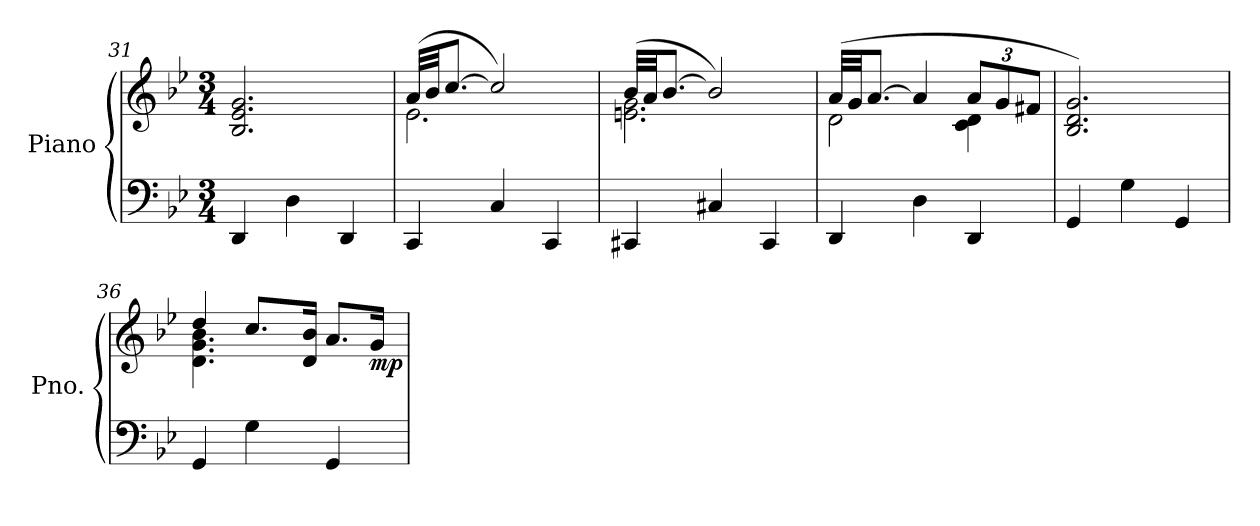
**kern	**kern	**dynam
*part1	*part1	*part1
*staff2	*staff1	*staff1/2
*I"Piano	*	*
*I'Pno.	*	*
*clefF4	*clefG2	*
*k[b-e-]	*k[b-e-]	*
*M3/4	*M3/4	*
=31	=31	=31
4DD/	2.B-/ 2.e-/ 2.g/	.
4D\	.	.
4DD/	.	.
=32	=32	=32
*	*^	*
4CC/	(32a/LLL	2.e-\	.
.	32b-/JJ	.	.
.	[8.cc/J	.	.
4C/	2cc/])	.	.
4CC/	.	.	.
!!LO:PB:g=z	!!
=33	=33	=33	=33
4CC#X/	(32b-/LLL	2.en\ 2.g\	.
.	32a/JJ	.	.
.	[8.b-/J	.	.
4C#X/	2b-/])	.	.
4CC#/	.	.	.
=34	=34	=34	=34
4DD/	(32a/LLL	2d\	.
.	32g/JJ	.	.
.	[8.a/J	.	.
4D\	4a/]	.	.
*	*Xbrackettup	*	*
4DD/	12a/L	4c\ 4d\	.
.	12g/	.	.
.	12f#X/J	.	.
*	*v	*v	*
=35	=35	=35
4GG/	2.B-/ 2.d/ 2.g/)	.
4G\	.	.
4GG/	.	.
=36	=36	=36
*	*^	*
4GG/	4dd/	4.d\ 4.g\ 4.b-\	.
4G\	8.cc/L	.	.
.	.	4.ryy	.
.	16d/ 16b-/Jk	.	.
4GG/	8.a/L	.	.
!	!	!	!LO:DY:b
.	16g/Jk	.	mp
*	*v	*v	*
=	=	=
*-	*-	*-
